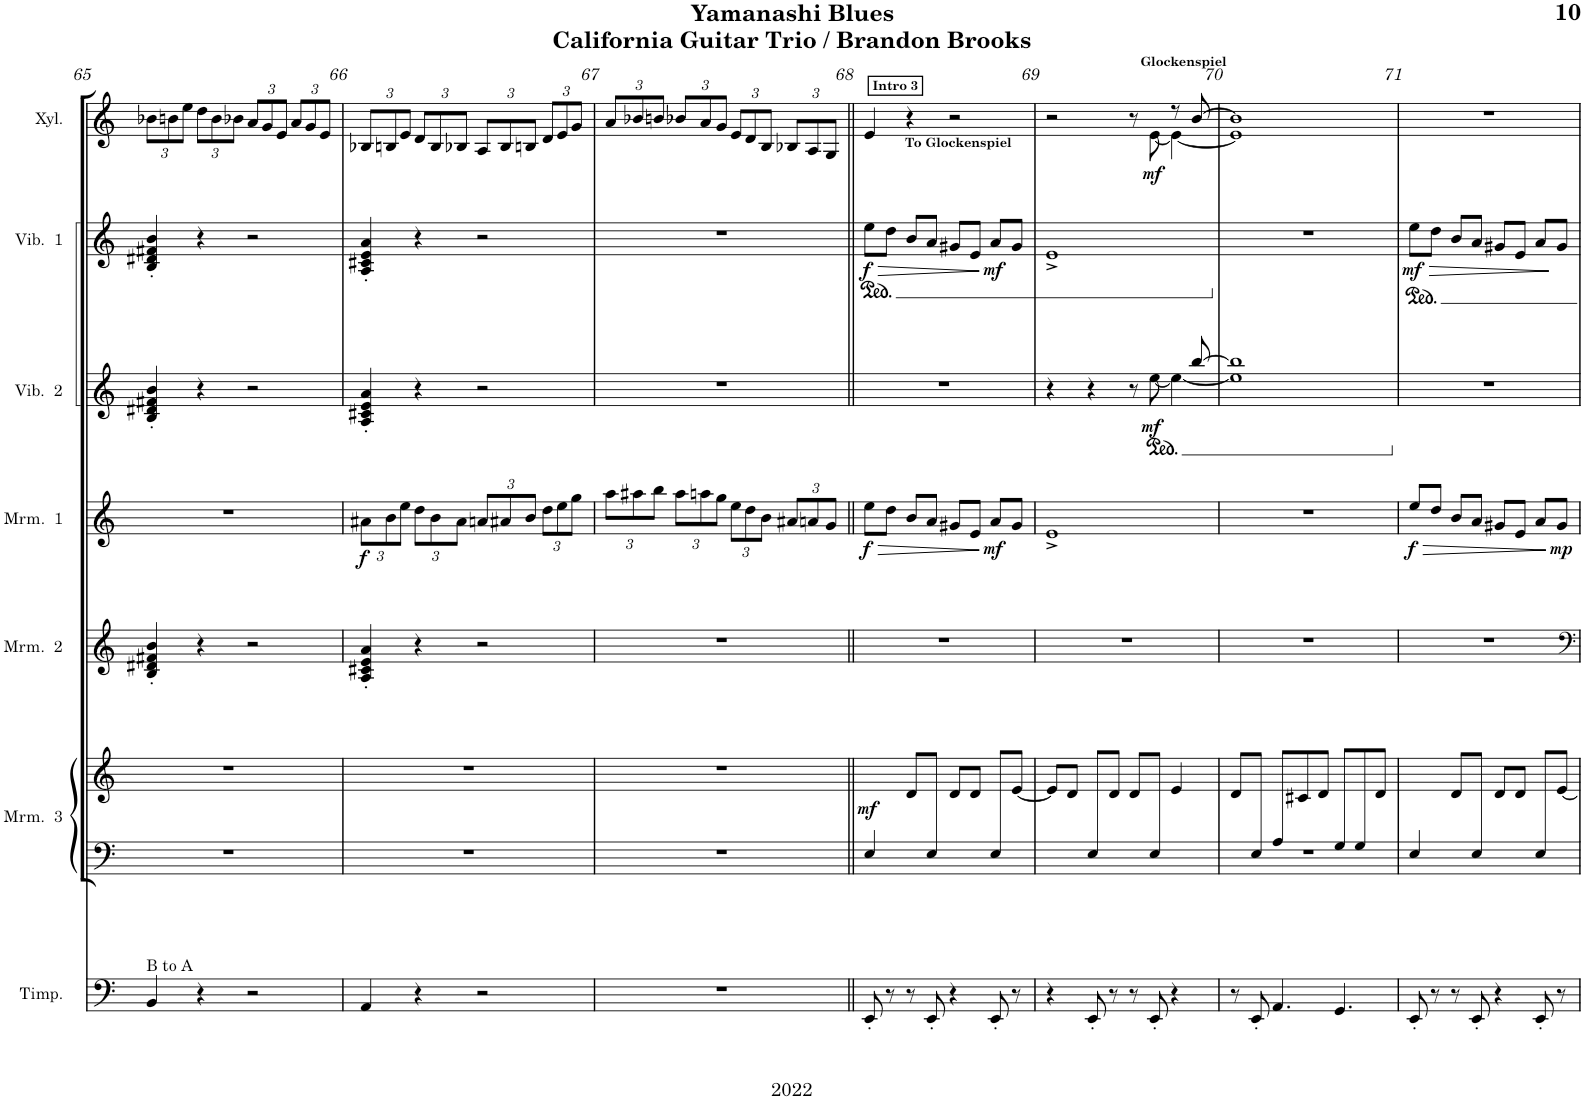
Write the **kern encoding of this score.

**kern	**kern	**dynam	**kern	**kern	**kern	**kern	**dynam	**kern	**kern	**kern	**dynam	**kern	**kern	**dynam	**kern	**dynam	**kern	**dynam	**kern	**dynam
*part12	*part11	*part11	*part10	*part9	*part9	*part8	*part8	*part7	*part6	*part6	*part6	*part5	*part4	*part4	*part3	*part3	*part2	*part2	*part1	*part1
*staff14	*staff13	*staff13	*staff12	*staff11	*staff10	*staff9	*staff9	*staff8	*staff7	*staff6	*staff6/7	*staff5	*staff4	*staff4	*staff3	*staff3	*staff2	*staff2	*staff1	*staff1
*I"Xylophone	*I"Glockenspiel	*	*I"Guitar 2	*I"Guitar 1	*	*I"Electric Bass	*	*I"Timpani	*I"Marimba 3	*	*	*I"Marimba 2	*I"Marimba 1	*	*I"Vibraphone 2	*	*I"Vibraphone 1	*	*I"Glock / Xylo	*
*I'Xyl.	*I'Glock.	*	*I'Gtr.  2	*I'Gtr.  1	*	*I'El. B.	*	*I'Timp.	*I'Mrm.  3	*	*	*I'Mrm.  2	*I'Mrm.  1	*	*I'Vib.  2	*	*I'Vib.  1	*	*I'Glock / Xylo	*
!!LO:PB:g=z
*clefG2	*clefG2	*	*clefG2	*clefF4	*clefG2	*clefF4	*	*clefF4	*clefF4	*clefG2	*	*clefG2	*clefG2	*	*clefG2	*	*clefG2	*	*clefG2	*
*Trd-7c-12	*Trd-14c-24	*	*	*	*	*Trd7c12	*	*	*	*	*	*	*	*	*	*	*	*	*Trd-7c-12	*
*k[]	*k[]	*	*k[]	*k[]	*k[]	*k[]	*	*k[]	*k[]	*k[]	*	*k[]	*k[]	*	*k[]	*	*k[]	*	*k[]	*
*M4/4	*M4/4	*	*M4/4	*M4/4	*M4/4	*M4/4	*	*M4/4	*M4/4	*M4/4	*	*M4/4	*M4/4	*	*M4/4	*	*M4/4	*	*M4/4	*
*Xbrackettup	*	*	*	*	*Xbrackettup	*	*	*	*	*	*	*	*	*	*	*	*	*	*Xbrackettup	*
=65	=65	=65	=65	=65	=65	=65	=65	=65	=65	=65	=65	=65	=65	=65	=65	=65	=65	=65	=65	=65
!	!	!	!	!	!	!	!	!LO:TX:a:t=B to A	!	!	!	!	!	!	!	!	!	!	!	!
12a#X\L	4r	.	4B' 4d#X' 4f#X' 4b'	1r	12a#X\L	4B	.	4BB/	1r	1r	.	4B/' 4d#X/' 4f#X/' 4b/'	1r	.	4B/' 4d#X/' 4f#X/' 4b/'	.	4B/' 4d#X/' 4f#X/' 4b/'	.	12b-X\L	.
12b\	.	.	.	.	12b\	.	.	.	.	.	.	.	.	.	.	.	.	.	12bn\	.
12ee\J	.	.	.	.	12ee\J	.	.	.	.	.	.	.	.	.	.	.	.	.	12ee\J	.
12dd\L	4r	.	4r	.	12dd\L	4r	.	4r	.	.	.	4r	.	.	4r	.	4r	.	12dd\L	.
12b\	.	.	.	.	12b\	.	.	.	.	.	.	.	.	.	.	.	.	.	12b\	.
12a#\J	.	.	.	.	12b-X\J	.	.	.	.	.	.	.	.	.	.	.	.	.	12b-X\J	.
12an/L	2r	.	2r	.	12an/L	2r	.	2r	.	.	.	2r	.	.	2r	.	2r	.	12a/L	.
12g/	.	.	.	.	12g/	.	.	.	.	.	.	.	.	.	.	.	.	.	12g/	.
12e/J	.	.	.	.	12e/J	.	.	.	.	.	.	.	.	.	.	.	.	.	12e/J	.
12a/L	.	.	.	.	12a/L	.	.	.	.	.	.	.	.	.	.	.	.	.	12a/L	.
12g/	.	.	.	.	12g/	.	.	.	.	.	.	.	.	.	.	.	.	.	12g/	.
12e/J	.	.	.	.	12e/J	.	.	.	.	.	.	.	.	.	.	.	.	.	12e/J	.
=66	=66	=66	=66	=66	=66	=66	=66	=66	=66	=66	=66	=66	=66	=66	=66	=66	=66	=66	=66	=66
*	*	*	*	*	*	*	*	*	*	*	*	*	*Xbrackettup	*	*	*	*	*	*	*
!	!	!	!	!	!	!	!	!	!	!	!	!	!	!LO:DY:b	!	!	!	!	!	!
12A#X/L	4r	.	4A' 4c#X' 4e' 4a'	1r	12A#X/L	4A	.	4AA/	1r	1r	.	4A/' 4c#X/' 4e/' 4a/'	12a#X\L	f	4A/' 4c#X/' 4e/' 4a/'	.	4A/' 4c#X/' 4e/' 4a/'	.	12B-X/L	.
12B/	.	.	.	.	12B/	.	.	.	.	.	.	.	12b\	.	.	.	.	.	12Bn/	.
12e/J	.	.	.	.	12e/J	.	.	.	.	.	.	.	12ee\J	.	.	.	.	.	12e/J	.
12d/L	4r	.	4r	.	12d/L	4r	.	4r	.	.	.	4r	12dd\L	.	4r	.	4r	.	12d/L	.
12B/	.	.	.	.	12B/	.	.	.	.	.	.	.	12b\	.	.	.	.	.	12B/	.
12A#/J	.	.	.	.	12B-X/J	.	.	.	.	.	.	.	12a#\J	.	.	.	.	.	12B-X/J	.
12An/L	2r	.	2r	.	12An/L	2r	.	2r	.	.	.	2r	12an/L	.	2r	.	2r	.	12A/L	.
12A#X/	.	.	.	.	12A#X/	.	.	.	.	.	.	.	12a#X/	.	.	.	.	.	12B-/	.
12B/J	.	.	.	.	12Bn/J	.	.	.	.	.	.	.	12b/J	.	.	.	.	.	12Bn/J	.
12d/L	.	.	.	.	12d/L	.	.	.	.	.	.	.	12dd\L	.	.	.	.	.	12d/L	.
12e/	.	.	.	.	12e/	.	.	.	.	.	.	.	12ee\	.	.	.	.	.	12e/	.
12g/J	.	.	.	.	12g/J	.	.	.	.	.	.	.	12gg\J	.	.	.	.	.	12g/J	.
=67	=67	=67	=67	=67	=67	=67	=67	=67	=67	=67	=67	=67	=67	=67	=67	=67	=67	=67	=67	=67
12a/L	1r	.	1r	4r	12a/L	1r	.	1r	1r	1r	.	1r	12aa\L	.	1r	.	1r	.	12a/L	.
12a#X/	.	.	.	.	12a#X/	.	.	.	.	.	.	.	12aa#X\	.	.	.	.	.	12b-X/	.
12b/J	.	.	.	.	12b/J	.	.	.	.	.	.	.	12bb\J	.	.	.	.	.	12bn/J	.
12a#/L	.	.	.	4r	12a#/L	.	.	.	.	.	.	.	12aa#\L	.	.	.	.	.	12b-X/L	.
12an/	.	.	.	.	12an/	.	.	.	.	.	.	.	12aan\	.	.	.	.	.	12a/	.
12g/J	.	.	.	.	12g/J	.	.	.	.	.	.	.	12gg\J	.	.	.	.	.	12g/J	.
12e/L	.	.	.	4r	12e/L	.	.	.	.	.	.	.	12ee\L	.	.	.	.	.	12e/L	.
12d/	.	.	.	.	12d/	.	.	.	.	.	.	.	12dd\	.	.	.	.	.	12d/	.
12B/J	.	.	.	.	12B/J	.	.	.	.	.	.	.	12b\J	.	.	.	.	.	12B/J	.
12A#X/L	.	.	.	4r	12B-X/L	.	.	.	.	.	.	.	12a#X/L	.	.	.	.	.	12B-X/L	.
12An/	.	.	.	.	12A/	.	.	.	.	.	.	.	12an/	.	.	.	.	.	12A/	.
12G/J	.	.	.	.	12G/J	.	.	.	.	.	.	.	12g/J	.	.	.	.	.	12G/J	.
!!LO:REH:place=s1:a:B:cj:fs=8:t=Intro 3
=68||	=68||	=68||	=68||	=68||	=68||	=68||	=68||	=68||	=68||	=68||	=68||	=68||	=68||	=68||	=68||	=68||	=68||	=68||	=68||	=68||
*	*	*	*	*^	*	*	*	*	*^	*	*	*	*	*	*	*	*	*	*	*
!	!	!	!	!	!	!	!	!LO:DY:b	!	!	!	!	!LO:DY:b	!	!	!LO:HP:b	!	!	!	!LO:HP:b	!	!
!	!	!	!	!	!	!	!	!	!	!	!	!	!	!	!	!LO:DY:n=1:b	!	!	!	!LO:DY:n=1:b	!	!
4e	4r	.	8ee\L	4E	8ryy	4ryy	8E'	mp	8EE'/	4E/	8ryy	4ryy	mf	1r	8ee\L	> f	1r	.	8ee\L	> f	4e/	.
*	*	*	*	*	*	*	*	*	*	*	*	*	*	*	*	*	*	*	*ped	*	*	*
.	.	.	8dd\J	.	8ryy	.	8r	.	8r	.	8ryy	.	.	.	8dd\J	.	.	.	8dd\J	.	.	.
*	*	*	*	*	*	*	*	*	*	*	*	*	*	*	*	*	*	*	*	*	*clefG2	*
!	!	!	!	!	!	!	!	!	!	!	!	!	!	!	!	!	!	!	!	!	!LO:TX:b:B:t=To Glockenspiel	!
4r	4r	.	8b/L	8ryy	4ryy	8d/L	8r	.	8r	8ryy	4ryy	8d/L	.	.	8b/L	.	.	.	8b/L	.	4r	.
.	.	.	8a/J	8E\L	.	8ryy	8E'	.	8EE'/	8E/J	.	8ryy	.	.	8a/J	.	.	.	8a/J	.	.	.
2r	2r	.	8g#X/L	4ryy	2ryy	8d/	4r	.	4r	4ryy	2ryy	8d/L	.	.	8g#X/L	.	.	.	8g#X/L	.	2r	.
.	.	.	8e/J	.	.	8d/J	.	.	.	.	.	8d/J	.	.	8e/J	.	.	.	8e/J	.	.	.
!	!	!	!	!	!	!	!	!	!	!	!	!	!	!	!	!LO:DY:n=2:b	!	!	!	!LO:DY:n=2:b	!	!
.	.	.	8a/L	8E\J	.	8ryy	8E'	.	8EE'/	8E/L	.	8ryy	.	.	8a/L	] mf	.	.	8a/L	] mf	.	.
.	.	.	8g#/J	8ryy	.	[8eJ	8r	.	8r	8ryy	.	[8e/J	.	.	8g#/J	.	.	.	8g#/J	.	.	.
=69	=69	=69	=69	=69	=69	=69	=69	=69	=69	=69	=69	=69	=69	=69	=69	=69	=69	=69	=69	=69	=69	=69
*	*^	*	*	*	*	*	*	*	*	*	*	*	*	*	*	*	*^	*	*	*	*^	*
*	*	*	*	*	*	*	*	*	*	*	*	*	*	*	*	*	*	*	*^	*	*	*	*	*	*
1r	2r	8ryy	.	1e	4ryy	1ryy	8e/L]	4r	.	4r	4ryy	1ryy	8e/L]	.	1r	1e^	.	4r	4ryy	2.ryy	.	1e^	.	2r	8ryy	.
*	*v	*v	*	*	*	*	*	*	*	*	*	*	*	*	*	*	*	*	*	*	*	*	*	*v	*v	*
.	.	.	.	.	.	8d/J	.	.	.	.	.	8d/J	.	.	.	.	.	.	.	.	.	.	.	.
.	.	.	.	8E\L	.	8ryy	8E'	.	8EE'/	8E/L	.	8ryy	.	.	.	.	4r	4ryy	.	.	.	.	.	.
.	.	.	.	4ryy	.	8d/L	8r	.	8r	4ryy	.	8d/J	.	.	.	.	.	.	.	.	.	.	.	.
.	8r	.	.	.	.	8d/J	8r	.	8r	.	.	8d/L	.	.	.	.	8r	8ryy	.	.	.	.	8r	.
*	*^	*	*	*	*	*	*	*	*	*	*	*	*	*	*	*	*	*	*	*	*	*	*	*
*	*	*	*	*	*	*	*	*	*	*	*	*	*	*	*	*	*	*ped	*	*	*	*	*	*	*
*	*	*	*	*	*	*	*	*	*	*	*	*	*	*	*	*	*	*	*	*	*	*	*	*^	*
!	!	!	!	!	!	!	!	!	!	!	!	!	!	!	!	!	!	!	!	!	!	!	!	!LO:TX:a:B:t=Glockenspiel	!	!
!	!	!	!LO:DY:b	!	!	!	!	!	!	!	!	!	!	!	!	!	!	!	!	!	!LO:DY:b	!	!	!	!	!LO:DY:b
.	8ryy	[8e	mp	.	8E\J	.	8ryy	8E'	.	8EE'/	8E/J	.	8ryy	.	.	.	.	8ryy	[8ee\	.	mf	.	.	8ryy	[8e\	mf
.	8r	4e_	.	.	4ryy	.	4e	4r	.	4r	4ryy	.	4e/	.	.	.	.	8ryy	4ee\_	4ryy	.	.	.	8r	4e\_	.
.	[8b	.	.	.	.	.	.	.	.	.	.	.	.	.	.	.	.	[8bb/	.	.	.	.	.	[8b/	.	.
*	*	*	*	*	*	*	*	*	*	*	*	*	*	*	*	*	*	*v	*v	*v	*	*	*	*	*	*
=70	=70	=70	=70	=70	=70	=70	=70	=70	=70	=70	=70	=70	=70	=70	=70	=70	=70	=70	=70	=70	=70	=70	=70	=70
*	*	*	*	*	*	*	*	*	*	*	*	*	*	*	*	*	*	*	*	*Xped	*	*	*	*
1r	1b]	1e]	.	1r	8ryy	1r	8d/L	8r	.	8r	8ryy	1r	8d/L	.	1r	1r	.	1ee] 1bb]	.	1r	.	1b]	1e]	.
.	.	.	.	.	8E\L	.	4ryy	8E'	.	8EE'/	8E/J	.	4ryy	.	.	.	.	.	.	.	.	.	.	.
.	.	.	.	.	8A\J	.	.	4.A	.	4.AA/	8A/L	.	.	.	.	.	.	.	.	.	.	.	.	.
.	.	.	.	.	4ryy	.	8c#X/J	.	.	.	4ryy	.	8c#X/	.	.	.	.	.	.	.	.	.	.	.
.	.	.	.	.	.	.	8d/L	.	.	.	.	.	8d/J	.	.	.	.	.	.	.	.	.	.	.
.	.	.	.	.	8G\L	.	4ryy	4.G	.	4.GG/	8G/L	.	4ryy	.	.	.	.	.	.	.	.	.	.	.
.	.	.	.	.	8G\J	.	.	.	.	.	8G/	.	.	.	.	.	.	.	.	.	.	.	.	.
.	.	.	.	.	8ryy	.	8d/J	.	.	.	8ryy	.	8d/J	.	.	.	.	.	.	.	.	.	.	.
*	*v	*v	*	*	*	*	*	*	*	*	*	*	*	*	*	*	*	*	*	*	*	*v	*v	*
=71	=71	=71	=71	=71	=71	=71	=71	=71	=71	=71	=71	=71	=71	=71	=71	=71	=71	=71	=71	=71	=71	=71
!	!	!	!	!	!	!	!	!	!	!	!	!	!	!	!	!LO:HP:b	!	!	!	!	!	!
*	*	*	*	*	*	*	*	*	*	*	*	*	*	*	*	*	*Xped	*	*	*	*	*
!	!	!	!	!	!	!	!	!	!	!	!	!	!	!	!	!LO:DY:n=1:b	!	!	!	!LO:HP:b	!	!
!	!	!	!	!	!	!	!	!	!	!	!	!	!	!	!	!	!	!	!	!LO:DY:n=1:b	!	!
1r	1r	.	8ee\L	4E	8ryy	4ryy	8E'	.	8EE'/	4E/	8ryy	4ryy	.	1r	8ee/L	> f	1r	.	8ee\L	> mf	1r	.
.	.	.	8dd\J	.	8ryy	.	8r	.	8r	.	8ryy	.	.	.	8dd/J	.	.	.	8dd\J	.	.	.
.	.	.	8b/L	8ryy	4ryy	8d/L	8r	.	8r	8ryy	4ryy	8d/L	.	.	8b/L	.	.	.	8b/L	.	.	.
.	.	.	8a/J	8E\L	.	8ryy	8E'	.	8EE'/	8E/J	.	8ryy	.	.	8a/J	.	.	.	8a/J	.	.	.
.	.	.	8g#X/L	4ryy	2ryy	8d/	4r	.	4r	4ryy	2ryy	8d/L	.	.	8g#X/L	.	.	.	8g#X/L	.	.	.
.	.	.	8e/J	.	.	8d/J	.	.	.	.	.	8d/J	.	.	8e/J	.	.	.	8e/J	.	.	.
.	.	.	8a/L	8E\J	.	8ryy	8E'	.	8EE'/	8E/L	.	8ryy	.	.	8a/L	.	.	.	8a/L	.	.	.
!	!	!	!	!	!	!	!	!	!	!	!	!	!	!	!	!LO:DY:n=2:b	!	!	!	!	!	!
.	.	.	8g#/J	8ryy	.	[8eJ	8r	.	8r	8ryy	.	[8e/J	.	.	8g#/J	] mp	.	.	8g#/J	]	.	.
*	*	*	*	*v	*v	*	*	*	*	*v	*v	*	*	*	*	*	*	*	*	*	*	*
=	=	=	=	=	=	=	=	=	=	=	=	=	=	=	=	=	=	=	=	=
*-	*-	*-	*-	*-	*-	*-	*-	*-	*-	*-	*-	*-	*-	*-	*-	*-	*-	*-	*-	*-
